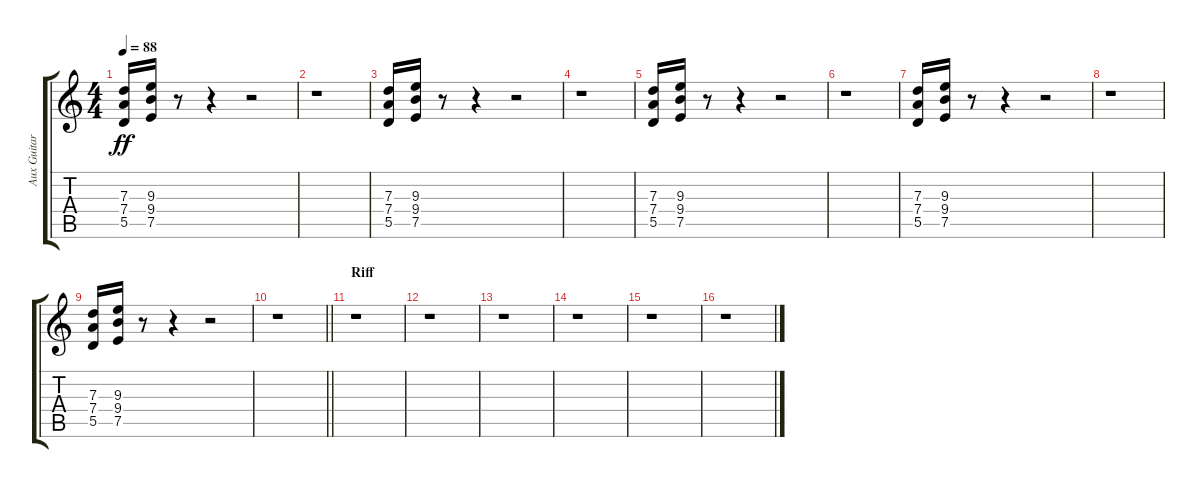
\track ("Aux Guitar" "Aux Guitar") {instrument distortionguitar}
\staff {score tabs}
\tuning (E4 B3 G3 D3 A2 E2) {hide}
\ts (4 4)
\tempo 88
\clef g2
\ks c
(7.3 7.4 5.5).16{dy ff} (9.3 9.4 7.5).16 r.8 r.4 r.2 |
r.1 |
(7.3 7.4 5.5).16 (9.3 9.4 7.5).16 r.8 r.4 r.2 |
r.1 |
(7.3 7.4 5.5).16 (9.3 9.4 7.5).16 r.8 r.4 r.2 |
r.1 |
(7.3 7.4 5.5).16 (9.3 9.4 7.5).16 r.8 r.4 r.2 |
r.1 |
(7.3 7.4 5.5).16 (9.3 9.4 7.5).16 r.8 r.4 r.2 |
\barLineRight lightlight
r.1 |
\section ("" "Riff")
r.1 |
r.1 |
r.1 |
r.1 |
r.1 |
r.1
